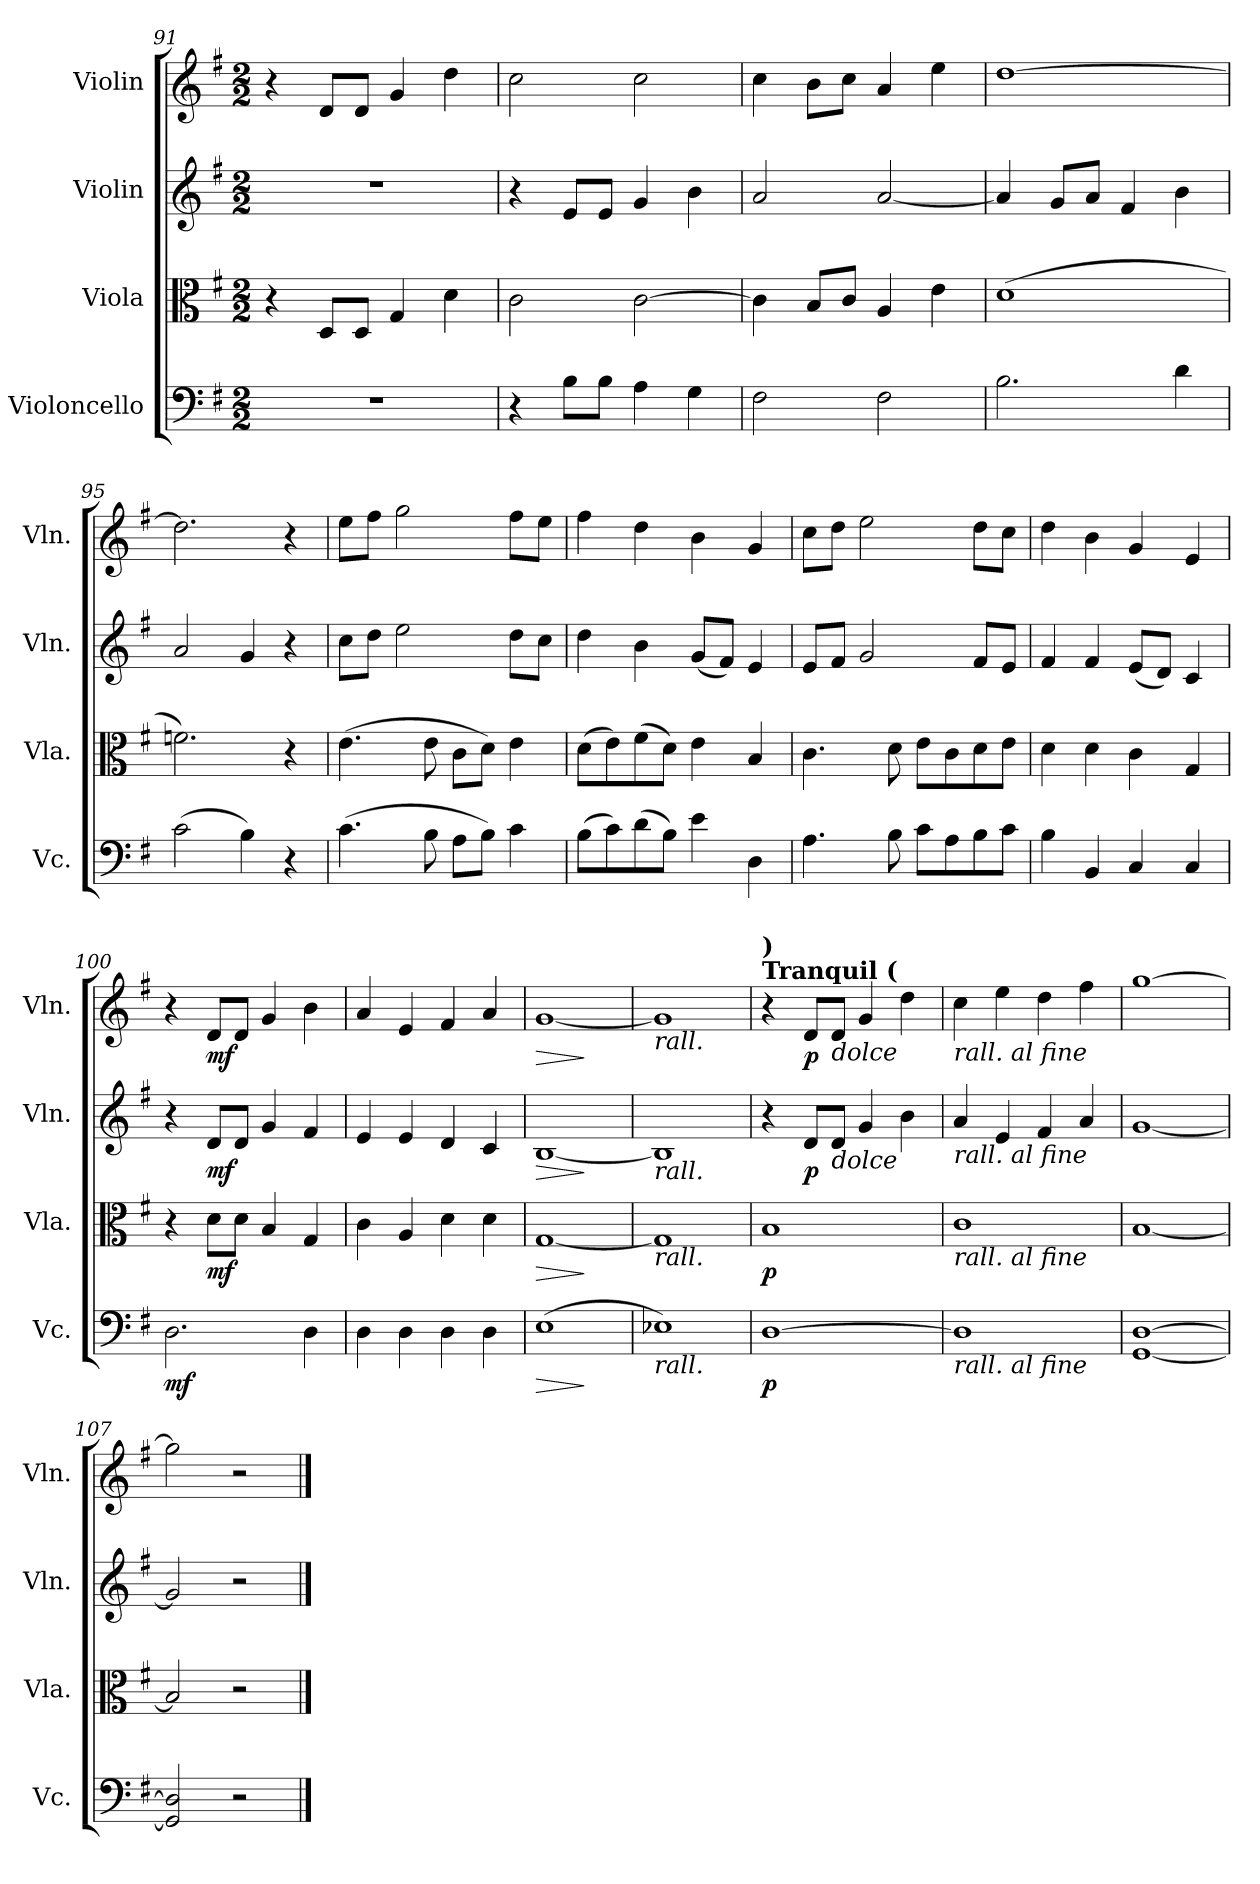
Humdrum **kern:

**kern	**dynam	**kern	**dynam	**kern	**dynam	**kern	**dynam
*part4	*part4	*part3	*part3	*part2	*part2	*part1	*part1
*staff4	*staff4	*staff3	*staff3	*staff2	*staff2	*staff1	*staff1
*I"Violoncello	*	*I"Viola	*	*I"Violin	*	*I"Violin	*
*I'Vc.	*	*I'Vla.	*	*I'Vln.	*	*I'Vln.	*
*clefF4	*	*clefC3	*	*clefG2	*	*clefG2	*
*k[f#]	*	*k[f#]	*	*k[f#]	*	*k[f#]	*
*M2/2	*	*M2/2	*	*M2/2	*	*M2/2	*
=91	=91	=91	=91	=91	=91	=91	=91
1r	.	4r	.	1r	.	4r	.
.	.	8D/L	.	.	.	8d/L	.
.	.	8D/J	.	.	.	8d/J	.
.	.	4G/	.	.	.	4g/	.
.	.	4d\	.	.	.	4dd\	.
=92	=92	=92	=92	=92	=92	=92	=92
4r	.	2c\	.	4r	.	2cc\	.
8B\L	.	.	.	8e/L	.	.	.
8B\J	.	.	.	8e/J	.	.	.
4A\	.	[2c\	.	4g/	.	2cc\	.
4G\	.	.	.	4b\	.	.	.
=93	=93	=93	=93	=93	=93	=93	=93
2F#\	.	4c\]	.	2a/	.	4cc\	.
.	.	8B/L	.	.	.	8b\L	.
.	.	8c/J	.	.	.	8cc\J	.
2F#\	.	4A/	.	[2a/	.	4a/	.
.	.	4e\	.	.	.	4ee\	.
=94	=94	=94	=94	=94	=94	=94	=94
2.B\	.	(1d	.	4a/]	.	[1dd	.
.	.	.	.	8g/L	.	.	.
.	.	.	.	8a/J	.	.	.
.	.	.	.	4f#/	.	.	.
4d\	.	.	.	4b\	.	.	.
=95	=95	=95	=95	=95	=95	=95	=95
(2c\	.	2.fn\)	.	2a/	.	2.dd\]	.
4B\)	.	.	.	4g/	.	.	.
4r	.	4r	.	4r	.	4r	.
!!LO:PB:g=z
=96	=96	=96	=96	=96	=96	=96	=96
(4.c\	.	(4.e\	.	8cc\L	.	8ee\L	.
.	.	.	.	8dd\J	.	8ff#\J	.
.	.	.	.	2ee\	.	2gg\	.
8B\	.	8e\	.	.	.	.	.
8A\L	.	8c\L	.	.	.	.	.
8B\J)	.	8d\J)	.	.	.	.	.
4c\	.	4e\	.	8dd\L	.	8ff#\L	.
.	.	.	.	8cc\J	.	8ee\J	.
=97	=97	=97	=97	=97	=97	=97	=97
(8B\L	.	(8d\L	.	4dd\	.	4ff#\	.
8c\)	.	8e\)	.	.	.	.	.
(8d\	.	(8f#\	.	4b\	.	4dd\	.
8B\J)	.	8d\J)	.	.	.	.	.
4e\	.	4e\	.	(8g/L	.	4b\	.
.	.	.	.	8f#/J)	.	.	.
4D\	.	4B/	.	4e/	.	4g/	.
=98	=98	=98	=98	=98	=98	=98	=98
4.A\	.	4.c\	.	8e/L	.	8cc\L	.
.	.	.	.	8f#/J	.	8dd\J	.
.	.	.	.	2g/	.	2ee\	.
8B\	.	8d\	.	.	.	.	.
8c\L	.	8e\L	.	.	.	.	.
8A\	.	8c\	.	.	.	.	.
8B\	.	8d\	.	8f#/L	.	8dd\L	.
8c\J	.	8e\J	.	8e/J	.	8cc\J	.
=99	=99	=99	=99	=99	=99	=99	=99
4B\	.	4d\	.	4f#/	.	4dd\	.
4BB/	.	4d\	.	4f#/	.	4b\	.
4C/	.	4c\	.	(8e/L	.	4g/	.
.	.	.	.	8d/J)	.	.	.
4C/	.	4G/	.	4c/	.	4e/	.
=100	=100	=100	=100	=100	=100	=100	=100
!	!LO:DY:b	!	!	!	!	!	!
2.D\	mf	4r	.	4r	.	4r	.
!	!	!	!LO:DY:b	!	!LO:DY:b	!	!LO:DY:b
.	.	8d\L	mf	8d/L	mf	8d/L	mf
.	.	8d\J	.	8d/J	.	8d/J	.
.	.	4B/	.	4g/	.	4g/	.
4D\	.	4G/	.	4f#/	.	4b\	.
=101	=101	=101	=101	=101	=101	=101	=101
4D\	.	4c\	.	4e/	.	4a/	.
4D\	.	4A/	.	4e/	.	4e/	.
4D\	.	4d\	.	4d/	.	4f#/	.
4D\	.	4d\	.	4c/	.	4a/	.
=102	=102	=102	=102	=102	=102	=102	=102
!	!LO:HP:b	!	!LO:HP:b	!	!LO:HP:b	!	!LO:HP:b
(1E	>	[1G	>	[1B	>	[1g	>
.	]	.	]	.	]	.	]
=103	=103	=103	=103	=103	=103	=103	=103
!	!	!	!	!	!	!LO:TX:b:i:t=rall.	!
!	!	!	!	!LO:TX:b:i:t=rall.	!	!	!
!	!	!LO:TX:b:i:t=rall.	!	!	!	!	!
!LO:TX:b:i:t=rall.	!	!	!	!	!	!	!
1E-X)	.	1G]	.	1B]	.	1g]	.
!!LO:LB:g=z
=104	=104	=104	=104	=104	=104	=104	=104
*	*	*	*	*	*	*MM92	*
!	!	!	!	!	!	!LO:TX:a:B:t=Tranquil (	!
!	!	!	!	!	!	!LO:TX:a:B:t=)	!
!	!LO:DY:b	!	!LO:DY:b	!	!	!	!
[1D	p	1B	p	4r	.	4r	.
!	!	!	!	!	!LO:DY:b	!	!LO:DY:b
.	.	.	.	8d/L	p	8d/L	p
!	!	!	!	!	!	!LO:TX:b:i:t=dolce	!
!	!	!	!	!LO:TX:b:i:t=dolce	!	!	!
.	.	.	.	8d/J	.	8d/J	.
.	.	.	.	4g/	.	4g/	.
.	.	.	.	4b\	.	4dd\	.
=105	=105	=105	=105	=105	=105	=105	=105
!	!	!	!	!	!	!LO:TX:b:i:t=rall. al fine	!
!	!	!	!	!LO:TX:b:i:t=rall. al fine	!	!	!
!	!	!LO:TX:b:i:t=rall. al fine	!	!	!	!	!
!LO:TX:b:i:t=rall. al fine	!	!	!	!	!	!	!
1D]	.	1c	.	4a/	.	4cc\	.
.	.	.	.	4e/	.	4ee\	.
.	.	.	.	4f#/	.	4dd\	.
.	.	.	.	4a/	.	4ff#\	.
=106	=106	=106	=106	=106	=106	=106	=106
[1GG [1D	.	[1B	.	[1g	.	[1gg	.
=107	=107	=107	=107	=107	=107	=107	=107
2GG/] 2D/]	.	2B/]	.	2g/]	.	2gg\]	.
2r	.	2r	.	2r	.	2r	.
==	==	==	==	==	==	==	==
*-	*-	*-	*-	*-	*-	*-	*-
